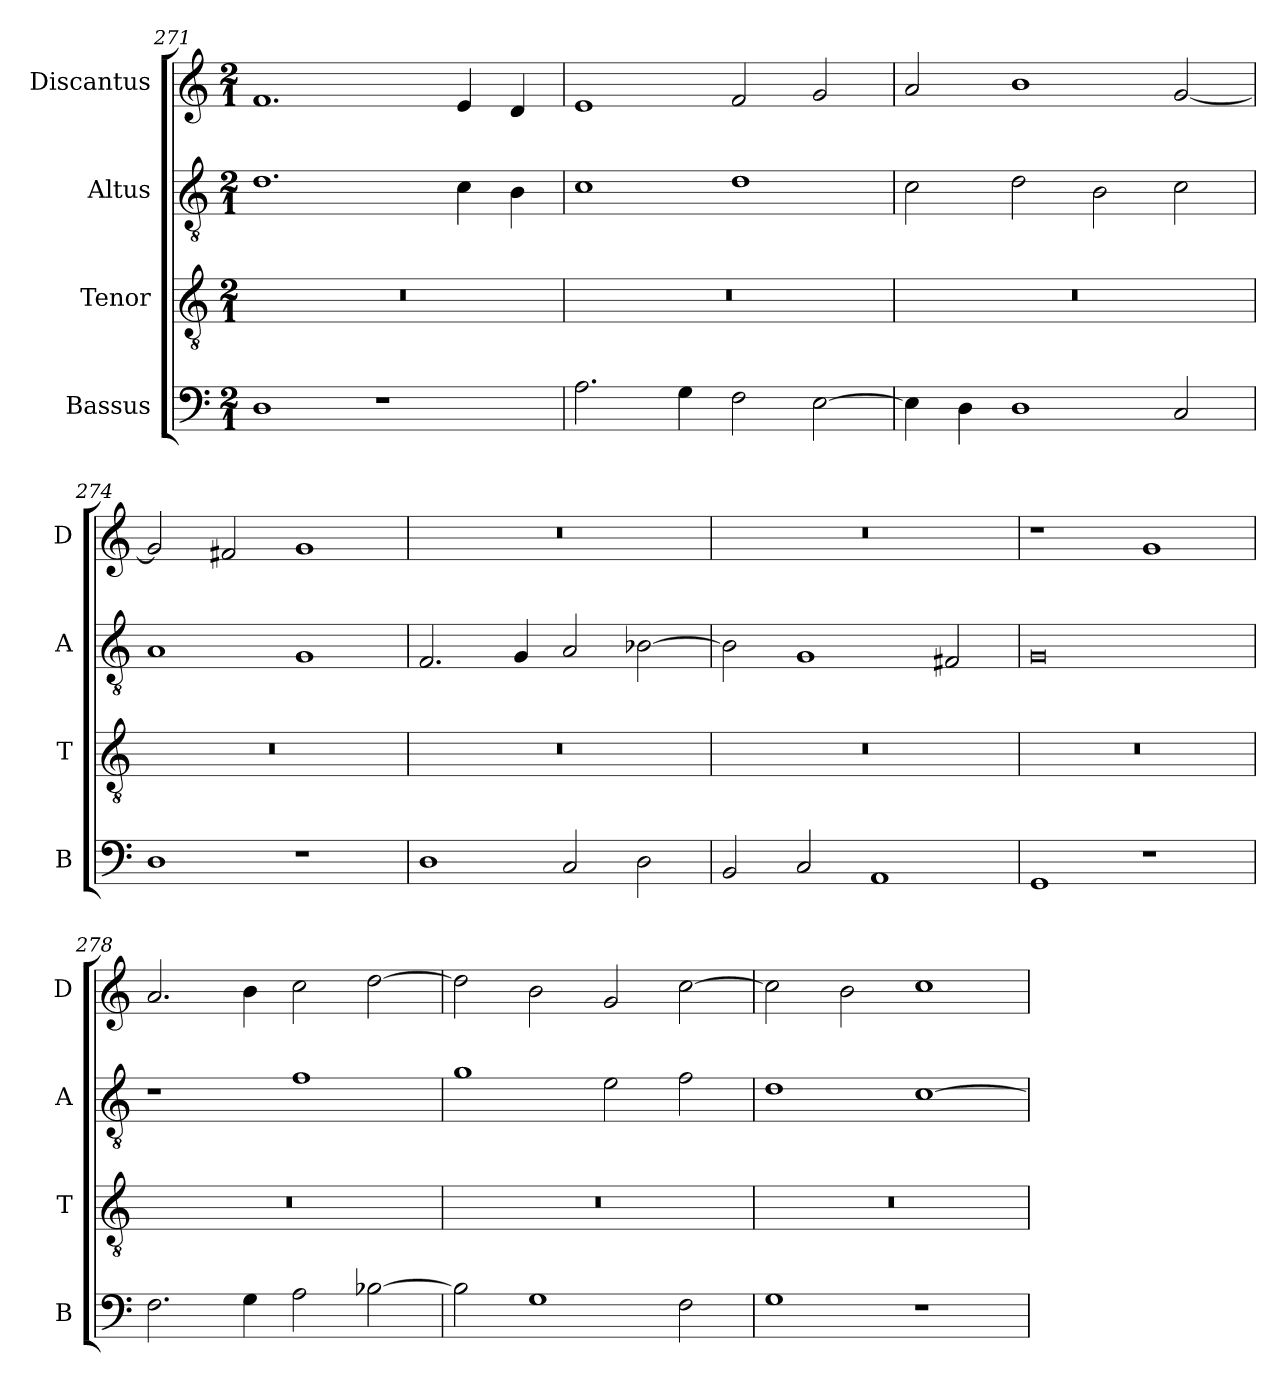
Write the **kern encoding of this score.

**kern	**kern	**kern	**kern
*part4	*part3	*part2	*part1
*staff4	*staff3	*staff2	*staff1
*I"Bassus	*I"Tenor	*I"Altus	*I"Discantus
*I'B	*I'T	*I'A	*I'D
*clefF4	*clefGv2	*clefGv2	*clefG2
*k[]	*k[]	*k[]	*k[]
*M2/1	*M2/1	*M2/1	*M2/1
=271	=271	=271	=271
1D	0r	1.d	1.f
1r	.	.	.
.	.	4c\	4e/
.	.	4B\	4d/
=272	=272	=272	=272
2.A\	0r	1c	1e
4G\	.	.	.
2F\	.	1d	2f/
[2E\	.	.	2g/
=273	=273	=273	=273
4E\]	0r	2c\	2a/
4D\	.	.	.
1D	.	2d\	1b
.	.	2B\	.
2C/	.	2c\	[2g/
=274	=274	=274	=274
1D	0r	1A	2g/]
.	.	.	2f#X/
1r	.	1G	1g
=275	=275	=275	=275
1D	0r	2.F/	0r
.	.	4G/	.
2C/	.	2A/	.
2D\	.	[2B-X\	.
=276	=276	=276	=276
2BB/	0r	2B-\]	0r
2C/	.	1G	.
1AA	.	.	.
.	.	2F#X/	.
=277	=277	=277	=277
1GG	0r	0G	1r
1r	.	.	1g
=278	=278	=278	=278
2.F\	0r	1r	2.a/
4G\	.	.	4b\
2A\	.	1f	2cc\
[2B-X\	.	.	[2dd\
=279	=279	=279	=279
2B-\]	0r	1g	2dd\]
1G	.	.	2b\
.	.	2e\	2g/
2F\	.	2f\	[2cc\
=280	=280	=280	=280
1G	0r	1d	2cc\]
.	.	.	2b\
1r	.	[1c	1cc
=	=	=	=
*-	*-	*-	*-
